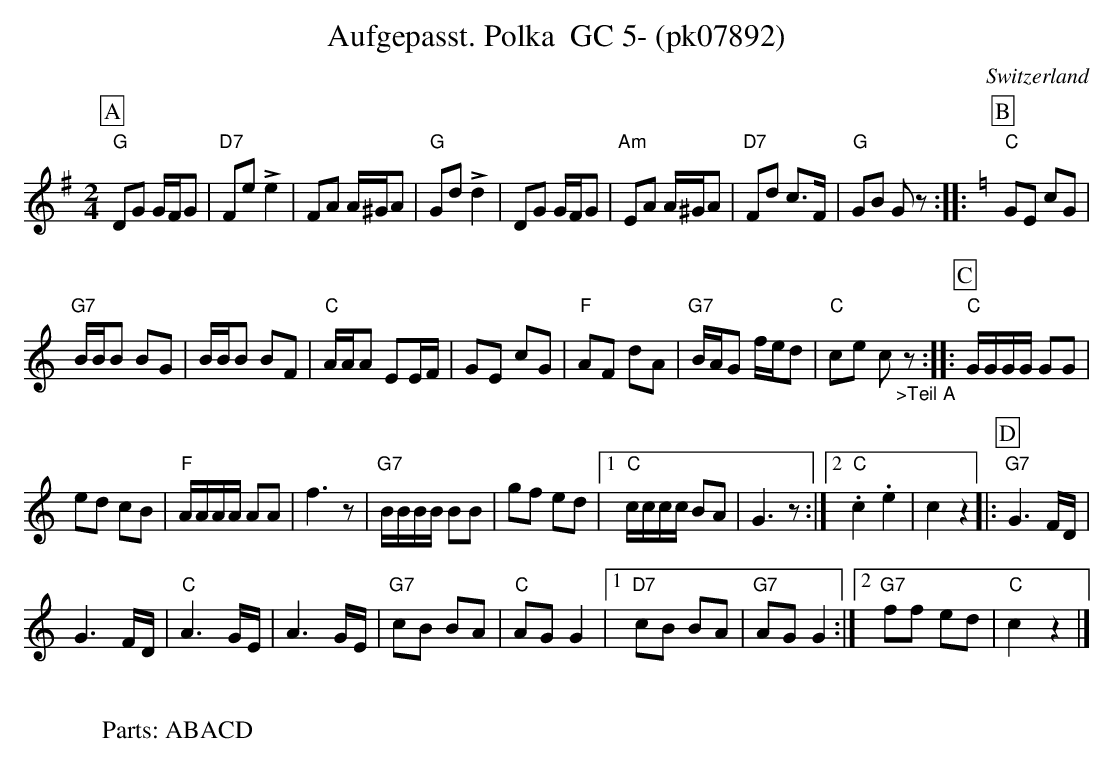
X:1
T:Aufgepasst. Polka  GC 5- (pk07892)
M:2/4
L:1/8
O:Switzerland
K:G major
[P:A] "G"DG G/2F/2G | "D7"Fe !>!e2 | FA A/2^G/2A | "G"Gd !>!d2 | DG G/2F/2G | "Am"EA A/2^G/2A | "D7"Fd c>F | "G"GB Gz :: [K:Cmaj] [P:B] "C"GE cG |
"G7"B/2B/2B BG | B/2B/2B BF | "C"A/2A/2A EE/2F/2 | GE cG | "F"AF dA | "G7"B/2A/2G f/2e/2d | "C"ce c"_>Teil A"z :: [P:C]"C"G/2G/2G/2G/2 GG |
ed cB | "F"A/2A/2A/2A/2 AA | f3z | "G7"B/2B/2B/2B/2 BB | gf ed |1 "C"c/2c/2c/2c/2 BA | G3z :|2 "C".c2.e2 | c2z2 |: [P:D] "G7"G3 F/2D/2 |
G3F/2D/2 | "C"A3G/2E/2 | A3G/2E/2 | "G7"cB BA | "C"AGG2 |1 "D7"cB BA | "G7"AG G2 :|2 "G7"ff ed | "C"c2z2 |]
W:
W:Parts: ABACD
